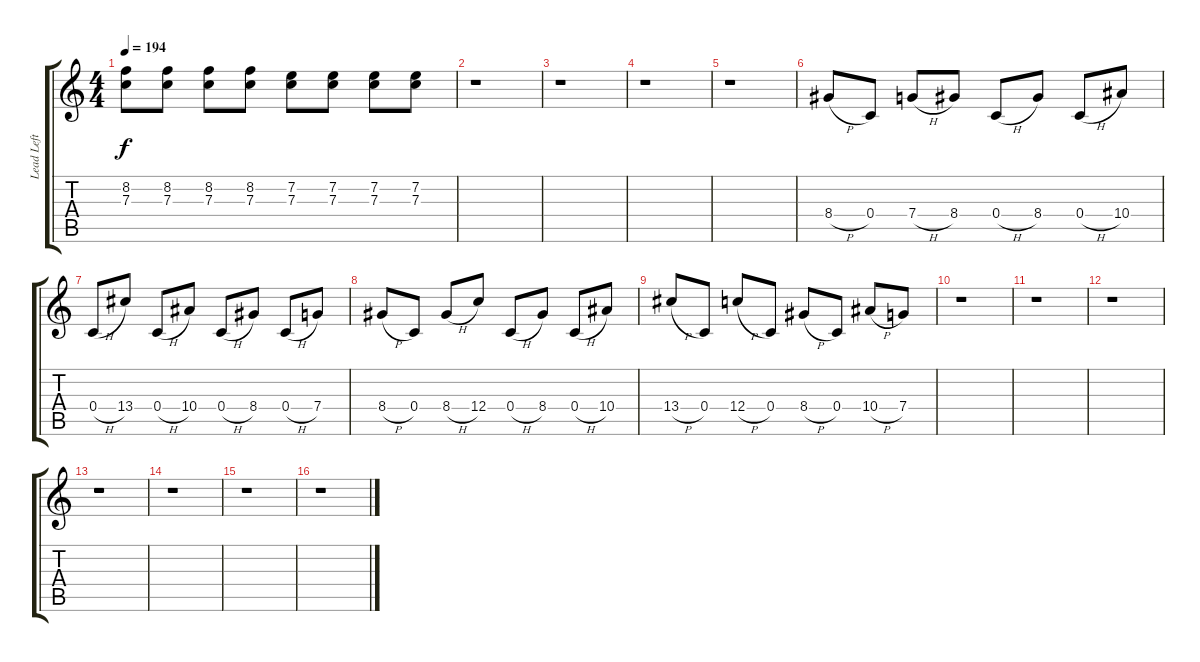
\track ("Lead Left" "Lead Left") {instrument distortionguitar}
\staff {score tabs}
\tuning (D4 A3 F3 C3 G2 C2) {hide}
\ts (4 4)
\tempo 194
\clef g2
\ks c
(8.2 7.3).8{dy f} (8.2 7.3).8 (8.2 7.3).8 (8.2 7.3).8 (7.2 7.3).8 (7.2 7.3).8 (7.2 7.3).8 (7.2 7.3).8 |
r.1 |
r.1 |
r.1 |
r.1 |
8.4{h}.8 0.4.8 7.4{h}.8 8.4.8 0.4{h}.8 8.4.8 0.4{h}.8 10.4.8 |
0.4{h}.8 13.4.8 0.4{h}.8 10.4.8 0.4{h}.8 8.4.8 0.4{h}.8 7.4.8 |
8.4{h}.8 0.4.8 8.4{h}.8 12.4.8 0.4{h}.8 8.4.8 0.4{h}.8 10.4.8 |
13.4{h}.8 0.4.8 12.4{h}.8 0.4.8 8.4{h}.8 0.4.8 10.4{h}.8 7.4.8 |
r.1 |
r.1 |
r.1 |
r.1 |
r.1 |
r.1 |
r.1
